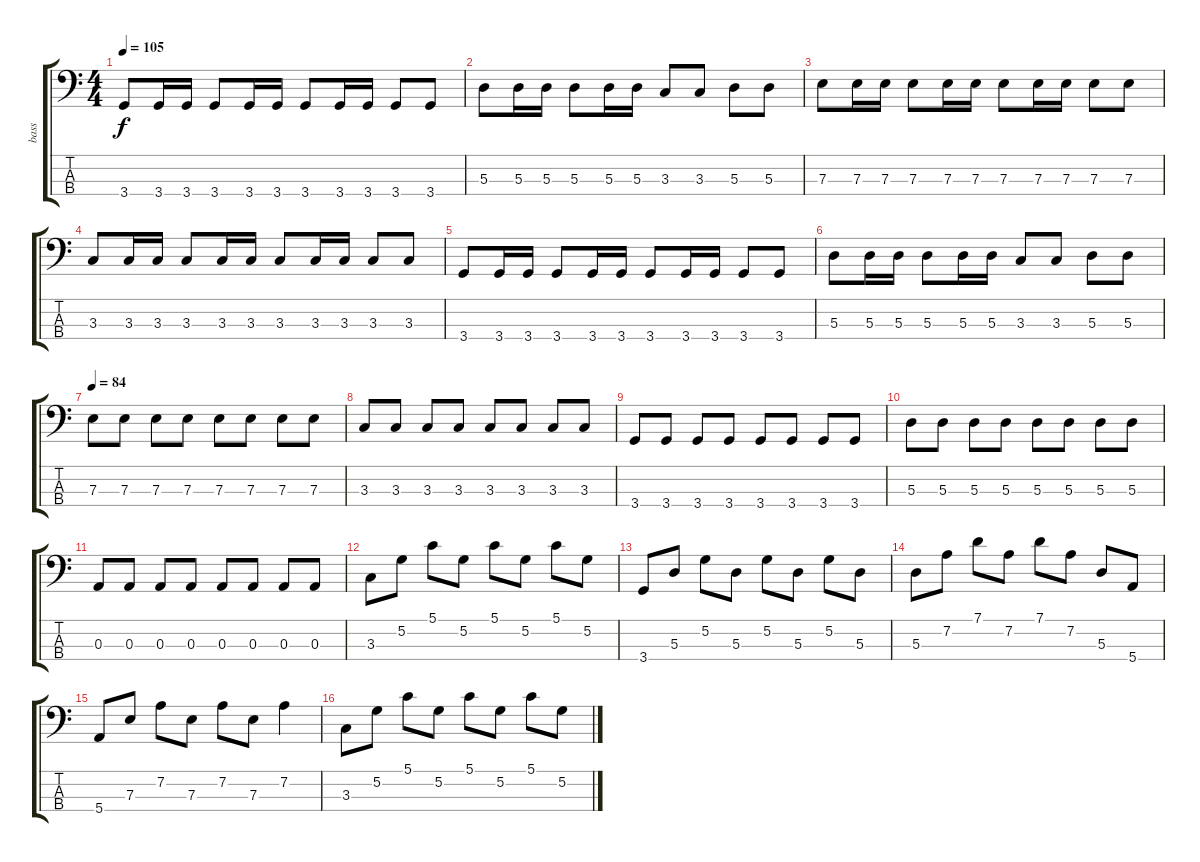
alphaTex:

\track ("bass" "bass") {instrument electricbasspick}
\staff {score tabs}
\tuning (G2 D2 A1 E1) {hide}
\ts (4 4)
\tempo 105
\clef f4
\ks c
3.4.8{dy f} 3.4.16 3.4.16 3.4.8 3.4.16 3.4.16 3.4.8 3.4.16 3.4.16 3.4.8 3.4.8 |
5.3.8 5.3.16 5.3.16 5.3.8 5.3.16 5.3.16 3.3.8 3.3.8 5.3.8 5.3.8 |
7.3.8 7.3.16 7.3.16 7.3.8 7.3.16 7.3.16 7.3.8 7.3.16 7.3.16 7.3.8 7.3.8 |
3.3.8 3.3.16 3.3.16 3.3.8 3.3.16 3.3.16 3.3.8 3.3.16 3.3.16 3.3.8 3.3.8 |
3.4.8 3.4.16 3.4.16 3.4.8 3.4.16 3.4.16 3.4.8 3.4.16 3.4.16 3.4.8 3.4.8 |
5.3.8 5.3.16 5.3.16 5.3.8 5.3.16 5.3.16 3.3.8 3.3.8 5.3.8 5.3.8 |
\tempo 84
7.3.8 7.3.8 7.3.8 7.3.8 7.3.8 7.3.8 7.3.8 7.3.8 |
3.3.8 3.3.8 3.3.8 3.3.8 3.3.8 3.3.8 3.3.8 3.3.8 |
3.4.8 3.4.8 3.4.8 3.4.8 3.4.8 3.4.8 3.4.8 3.4.8 |
5.3.8 5.3.8 5.3.8 5.3.8 5.3.8 5.3.8 5.3.8 5.3.8 |
0.3.8 0.3.8 0.3.8 0.3.8 0.3.8 0.3.8 0.3.8 0.3.8 |
3.3.8 5.2.8 5.1.8 5.2.8 5.1.8 5.2.8 5.1.8 5.2.8 |
3.4.8 5.3.8 5.2.8 5.3.8 5.2.8 5.3.8 5.2.8 5.3.8 |
5.3.8 7.2.8 7.1.8 7.2.8 7.1.8 7.2.8 5.3.8 5.4.8 |
5.4.8 7.3.8 7.2.8 7.3.8 7.2.8 7.3.8 7.2.4 |
3.3.8 5.2.8 5.1.8 5.2.8 5.1.8 5.2.8 5.1.8 5.2.8
